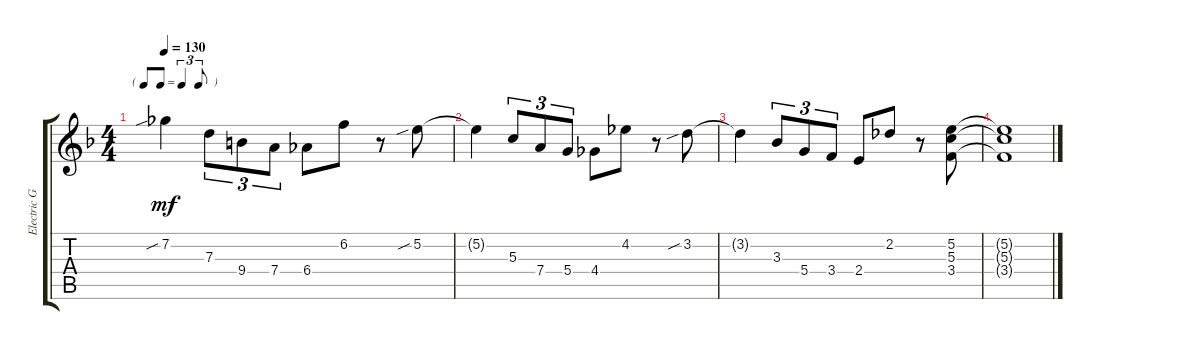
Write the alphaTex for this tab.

\track ("Electric Guitar" "Electric G") {instrument electricguitarclean}
\staff {score tabs}
\tuning (E4 B3 G3 D3 A2 E2) {hide}
\ts (4 4)
\tf triplet8th
\tempo 130
\clef g2
\ks f
7.2{sib}.4{dy mf instrument electricguitarclean} 7.3.8{tu (3 2)} 9.4.8{tu (3 2)} 7.4.8{tu (3 2)} 6.4.8 6.2.8 r.8 5.2{sib}.8 |
5.2{t}.4 5.3.8{tu (3 2)} 7.4.8{tu (3 2)} 5.4.8{tu (3 2)} 4.4.8 4.2.8 r.8 3.2{sib}.8 |
3.2{t}.4 3.3.8{tu (3 2)} 5.4.8{tu (3 2)} 3.4.8{tu (3 2)} 2.4.8 2.2.8 r.8 (5.2 5.3 3.4).8 |
(5.2{t} 5.3{t} 3.4{t}).1
